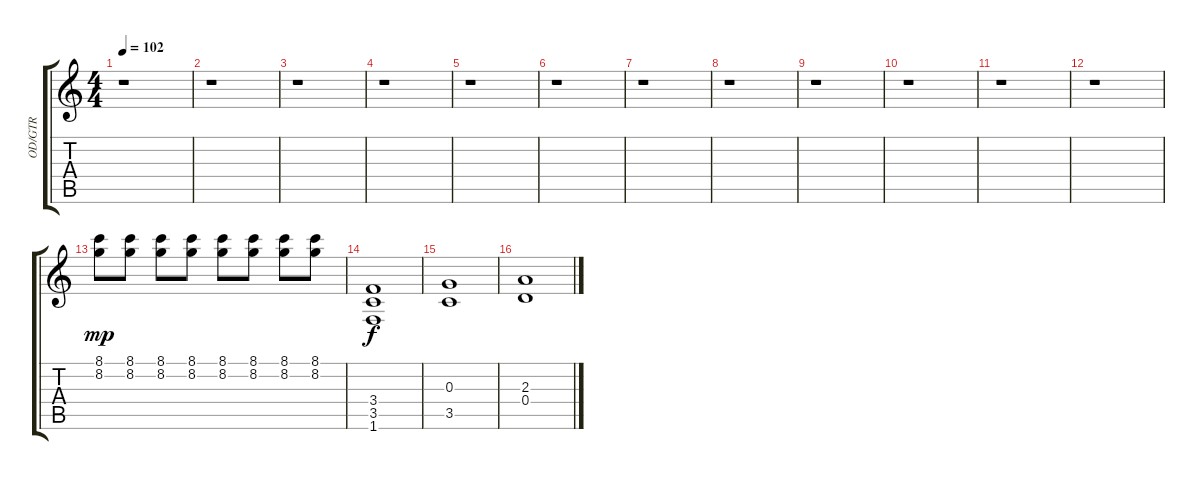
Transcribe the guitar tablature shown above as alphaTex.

\track ("OD/GTR" "OD/GTR") {instrument overdrivenguitar}
\staff {score tabs}
\tuning (E4 B3 G3 D3 A2 E2) {hide}
\ts (4 4)
\tempo 102
\clef g2
\ks c
r.1{dy mp} |
r.1 |
r.1 |
r.1 |
r.1 |
r.1 |
r.1 |
r.1 |
r.1 |
r.1 |
r.1 |
r.1 |
(8.1 8.2).8 (8.1 8.2).8 (8.1 8.2).8 (8.1 8.2).8 (8.1 8.2).8 (8.1 8.2).8 (8.1 8.2).8 (8.1 8.2).8 |
(3.4 3.5 1.6).1{dy f} |
(0.3 3.5).1 |
(2.3 0.4).1
